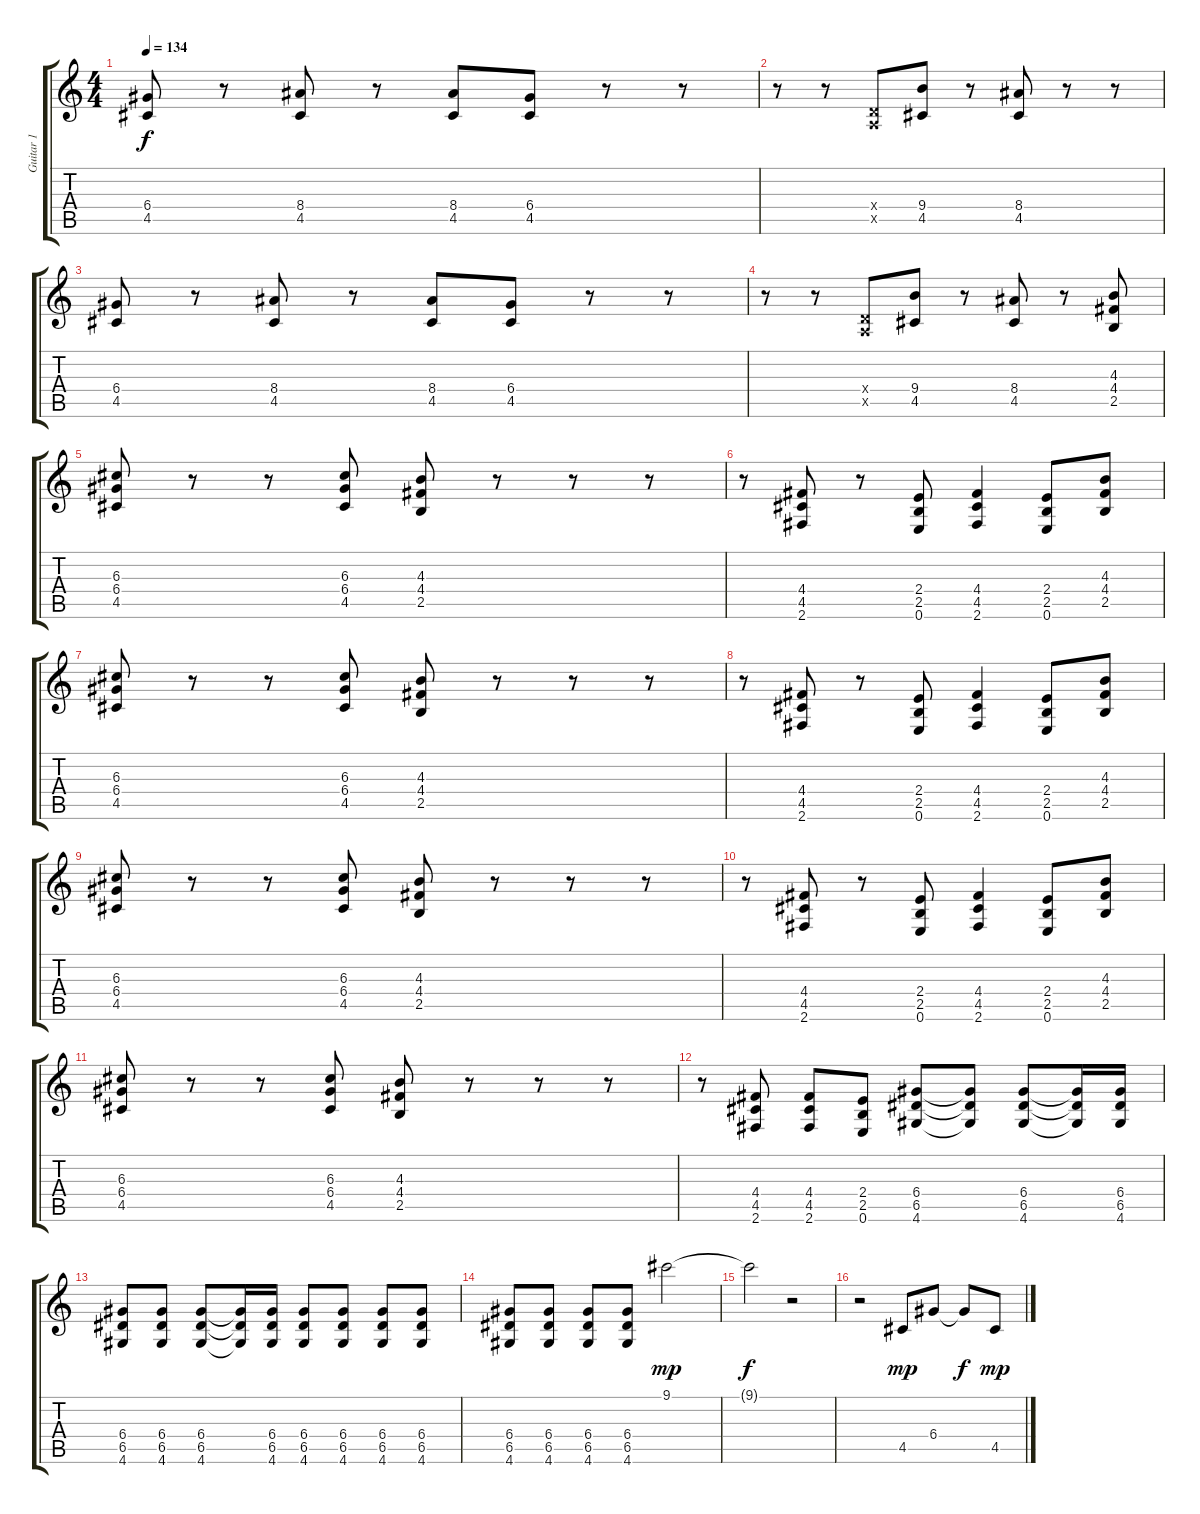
\track ("Guitar 1" "Guitar 1") {instrument overdrivenguitar}
\staff {score tabs}
\tuning (E4 B3 G3 D3 A2 E2) {hide}
\ts (4 4)
\tempo 134
\clef g2
\ks c
(6.4 4.5).8{dy f} r.8 (8.4 4.5).8 r.8 (8.4 4.5).8 (6.4 4.5).8 r.8 r.8 |
r.8 r.8 (0.4{x} 0.5{x}).8 (9.4 4.5).8 r.8 (8.4 4.5).8 r.8 r.8 |
(6.4 4.5).8 r.8 (8.4 4.5).8 r.8 (8.4 4.5).8 (6.4 4.5).8 r.8 r.8 |
r.8 r.8 (0.4{x} 0.5{x}).8 (9.4 4.5).8 r.8 (8.4 4.5).8 r.8 (4.3 4.4 2.5).8 |
(6.3 6.4 4.5).8 r.8 r.8 (6.3 6.4 4.5).8 (4.3 4.4 2.5).8 r.8 r.8 r.8 |
r.8 (4.4 4.5 2.6).8 r.8 (2.4 2.5 0.6).8 (4.4 4.5 2.6).4 (2.4 2.5 0.6).8 (4.3 4.4 2.5).8 |
(6.3 6.4 4.5).8 r.8 r.8 (6.3 6.4 4.5).8 (4.3 4.4 2.5).8 r.8 r.8 r.8 |
r.8 (4.4 4.5 2.6).8 r.8 (2.4 2.5 0.6).8 (4.4 4.5 2.6).4 (2.4 2.5 0.6).8 (4.3 4.4 2.5).8 |
(6.3 6.4 4.5).8 r.8 r.8 (6.3 6.4 4.5).8 (4.3 4.4 2.5).8 r.8 r.8 r.8 |
r.8 (4.4 4.5 2.6).8 r.8 (2.4 2.5 0.6).8 (4.4 4.5 2.6).4 (2.4 2.5 0.6).8 (4.3 4.4 2.5).8 |
(6.3 6.4 4.5).8 r.8 r.8 (6.3 6.4 4.5).8 (4.3 4.4 2.5).8 r.8 r.8 r.8 |
r.8 (4.4 4.5 2.6).8 (4.4 4.5 2.6).8 (2.4 2.5 0.6).8 (6.4 6.5 4.6).8 (6.4{t} 6.5{t} 4.6{t}).8 (6.4 6.5 4.6).8 (6.4{t} 6.5{t} 4.6{t}).16 (6.4 6.5 4.6).16 |
(6.4 6.5 4.6).8 (6.4 6.5 4.6).8 (6.4 6.5 4.6).8 (6.4{t} 6.5{t} 4.6{t}).16 (6.4 6.5 4.6).16 (6.4 6.5 4.6).8 (6.4 6.5 4.6).8 (6.4 6.5 4.6).8 (6.4 6.5 4.6).8 |
(6.4 6.5 4.6).8 (6.4 6.5 4.6).8 (6.4 6.5 4.6).8 (6.4 6.5 4.6).8 9.1.2{dy mp volume 3} |
9.1{t}.2{dy f} r.2 |
r.2{volume 14 balance 8} 4.5.8{dy mp} 6.4.8 6.4{t}.8{dy f} 4.5.8{dy mp}
